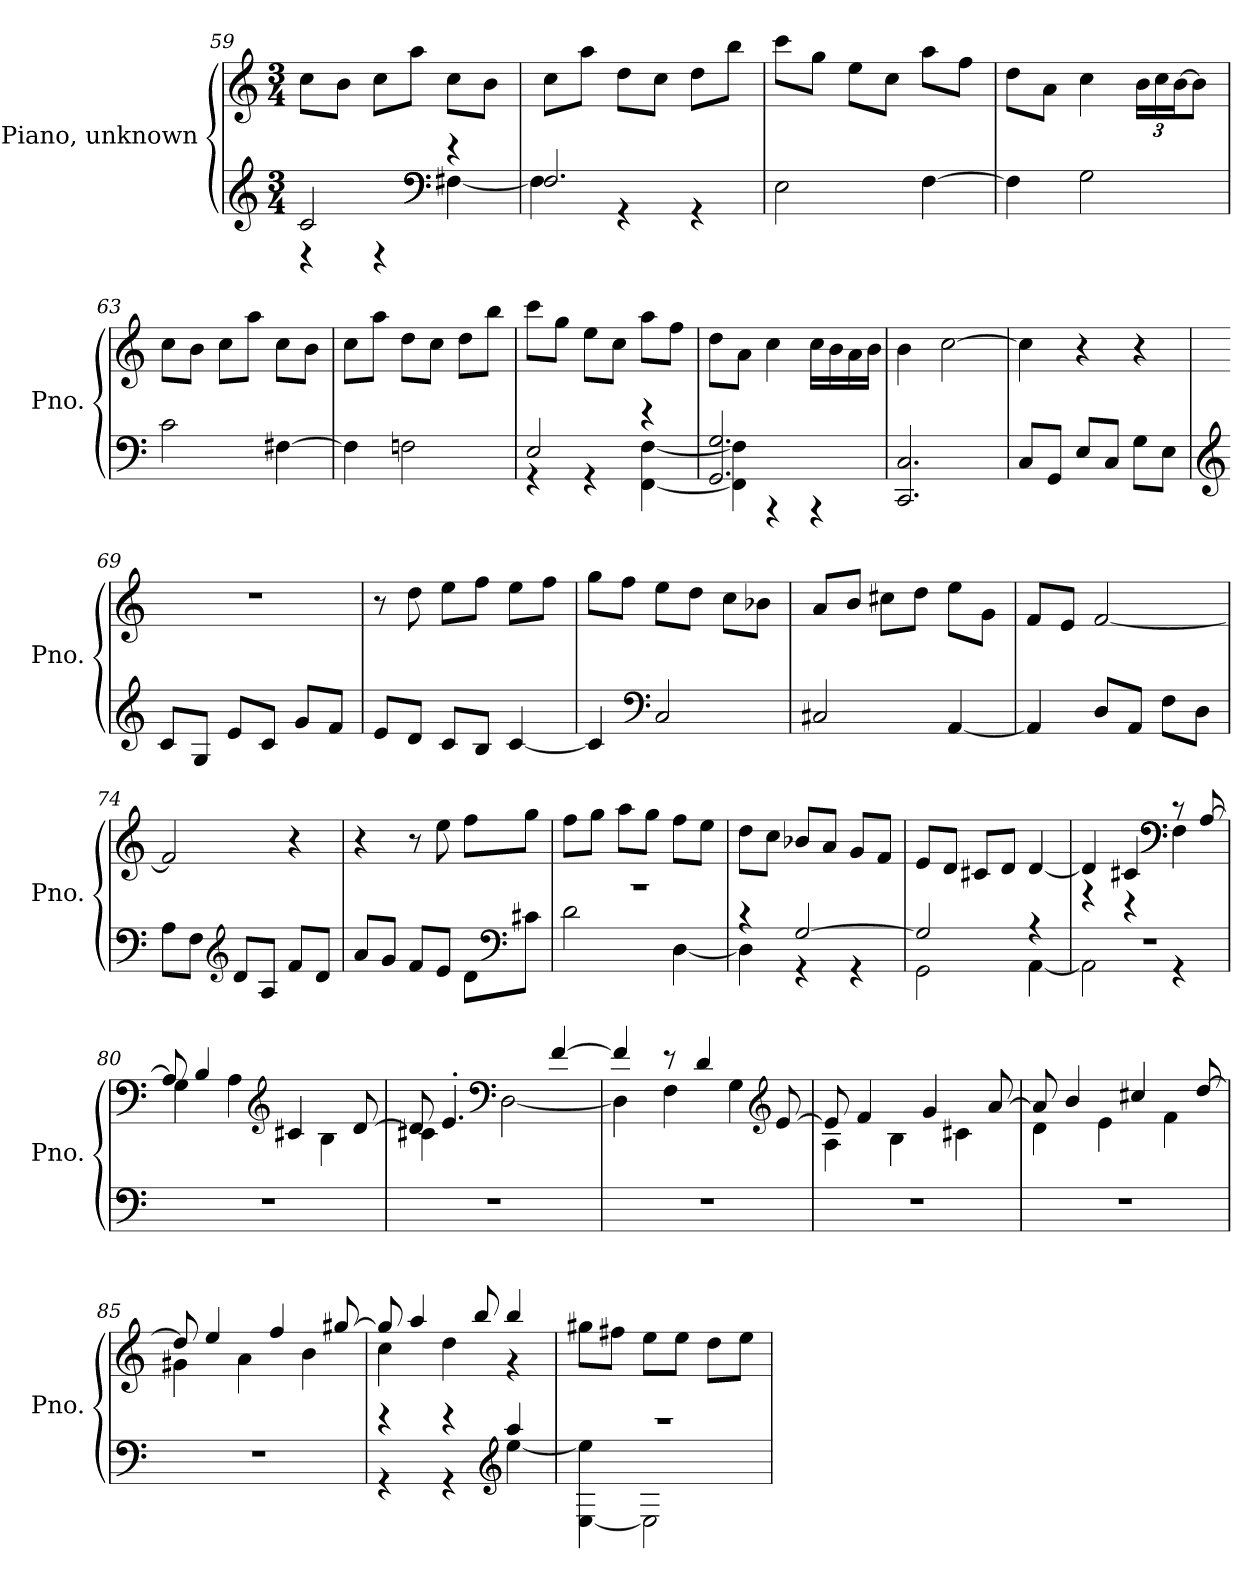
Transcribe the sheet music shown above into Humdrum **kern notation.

**kern	**kern
*part1	*part1
*staff2	*staff1
*I"Piano, unknown	*
*I'Pno.	*
!!LO:LB:g=z
*clefG2	*clefG2
*k[]	*k[]
*M3/4	*M3/4
=59	=59
*^	*
2c/	4r	8cc\L
.	.	8b\J
.	4r	8cc\L
.	.	8aa\J
*clefF4	*	*
4r	[4F#X\	8cc\L
.	.	8b\J
=60	=60	=60
2.F/	4F#\]	8cc\L
.	.	8aa\J
.	4r	8dd\L
.	.	8cc\J
.	4r	8dd\L
.	.	8bb\J
*v	*v	*
=61	=61
2E\	8ccc\L
.	8gg\J
.	8ee\L
.	8cc\J
[4F\	8aa\L
.	8ff\J
=62	=62
4F\]	8dd\L
.	8a\J
2G\	4cc\
*	*Xbrackettup
.	24b\LL
.	24cc\
.	[24b\J
.	8b\J]
=63	=63
2c\	8cc\L
.	8b\J
.	8cc\L
.	8aa\J
[4F#X\	8cc\L
.	8b\J
=64	=64
4F#\]	8cc\L
.	8aa\J
2Fn\	8dd\L
.	8cc\J
.	8dd\L
.	8bb\J
!!LO:LB:g=z
=65	=65
*^	*
2E/	4r	8ccc\L
.	.	8gg\J
.	4r	8ee\L
.	.	8cc\J
4r	[4FF\ [4F\	8aa\L
.	.	8ff\J
=66	=66	=66
2.GG/ 2.G/	4FF\] 4F\]	8dd\L
.	.	8a\J
.	4r	4cc\
.	4r	16cc\LL
.	.	16b\
.	.	16a\
.	.	16b\JJ
*v	*v	*
=67	=67
2.CC/ 2.C/	4b\
.	[2cc\
=68	=68
8C/L	4cc\]
8GG/J	.
8E/L	4r
8C/J	.
8G\L	4r
8E\J	.
=69	=69
*clefG2	*
8c/L	2.r
8G/J	.
8e/L	.
8c/J	.
8g/L	.
8f/J	.
=70	=70
8e/L	8r
8d/J	8dd\
8c/L	8ee\L
8B/J	8ff\J
[4c/	8ee\L
.	8ff\J
!!LO:PB:g=z
=71	=71
4c/]	8gg\L
.	8ff\J
*clefF4	*
2C/	8ee\L
.	8dd\J
.	8cc\L
.	8b-X\J
=72	=72
2C#X/	8a/L
.	8b/J
.	8cc#X\L
.	8dd\J
[4AA/	8ee\L
.	8g\J
=73	=73
4AA/]	8f/L
.	8e/J
8D/L	[2f/
8AA/J	.
8F\L	.
8D\J	.
=74	=74
8A\L	2f/]
8F\J	.
*clefG2	*
8d/L	.
8A/J	.
8f/L	4r
8d/J	.
=75	=75
8a/L	4r
8g/J	.
8f/L	8r
8e/J	8ee\
8d\L	8ff\L
*clefF4	*
8c#X\J	8gg\J
!!LO:LB:g=z
=76	=76
*^	*
2.r	2d\	8ff\L
.	.	8gg\J
.	.	8aa\L
.	.	8gg\J
.	[4D\	8ff\L
.	.	8ee\J
=77	=77	=77
4r	4D\]	8dd\L
.	.	8cc\J
[2G/	4r	8b-X/L
.	.	8a/J
.	4r	8g/L
.	.	8f/J
=78	=78	=78
2G/]	2GG\	8e/L
.	.	8d/J
.	.	8c#X/L
.	.	8d/J
4r	[4AA\	[4d/
=79	=79	=79
*	*	*^
2.r	2AA\]	4d/]	4r
.	.	4c#X/	4r
*	*	*clefF4	*
.	4r	8r	4F\
.	.	[8A/	.
*v	*v	*	*
=80	=80	=80
2.r	8A/]	4G\
.	4B/	.
.	.	4A\
*	*clefG2	*
.	4c#X/	.
.	.	4B\
.	[8d/	.
!!LO:LB:g=z	!!
=81	=81	=81
2.r	8d/]	4c#X\
.	4.e'/	.
*	*clefF4	*
.	.	[2D\
.	[4f/	.
=82	=82	=82
2.r	4f/]	4D\]
.	8r	4F\
.	4d/	.
.	.	4G\
*	*clefG2	*
.	[8e/	.
=83	=83	=83
2.r	8e/]	4A\
.	4f/	.
.	.	4B\
.	4g/	.
.	.	4c#X\
.	[8a/	.
=84	=84	=84
2.r	8a/]	4d\
.	4b/	.
.	.	4e\
.	4cc#X/	.
.	.	4f\
.	[8dd/	.
=85	=85	=85
2.r	8dd/]	4g#X\
.	4ee/	.
.	.	4a\
.	4ff/	.
.	.	4b\
.	[8gg#X/	.
!!LO:LB:g=z	!!
=86	=86	=86
*^	*	*
4r	4r	8gg#/]	4cc\
.	.	4aa/	.
4r	4r	.	4dd\
.	.	8bb/	.
*clefG2	*	*	*
4aa/	[4ee\	4bb/	4r
*	*	*v	*v
=87	=87	=87
2.r	[4E\ 4ee\]	8gg#X\L
.	.	8ff#X\J
.	2E\]	8ee\L
.	.	8ee\J
.	.	8dd\L
.	.	8ee\J
*v	*v	*
=	=
*-	*-
